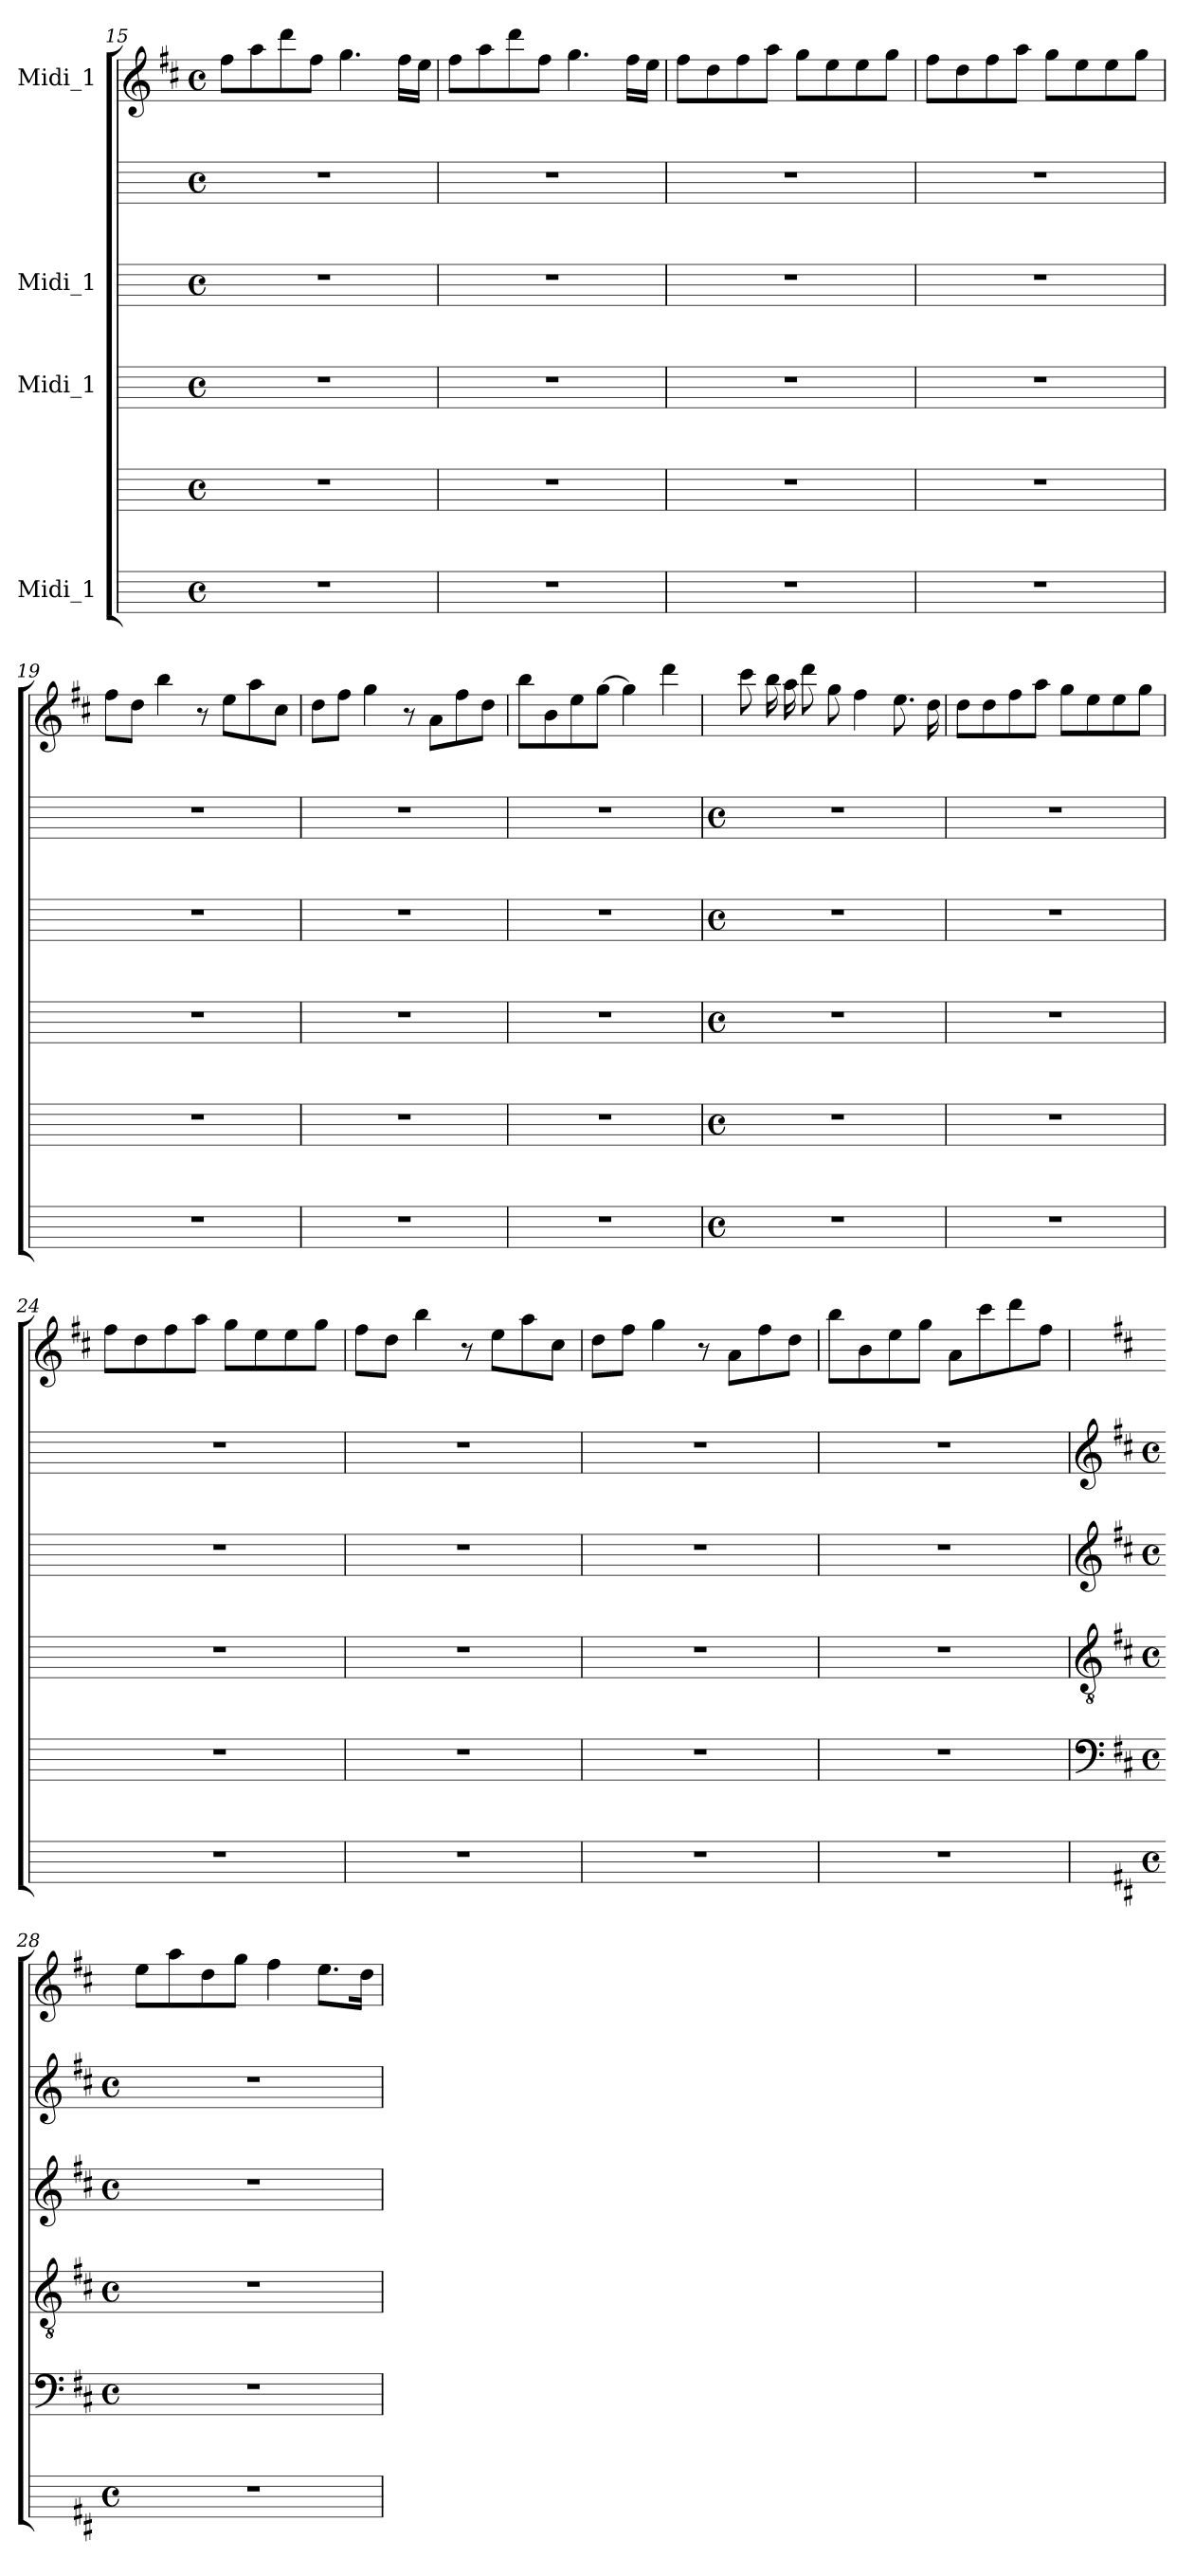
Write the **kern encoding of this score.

**kern	**kern	**kern	**kern	**kern	**kern
*part4	*part4	*part3	*part2	*part2	*part1
*staff6	*staff5	*staff4	*staff3	*staff2	*staff1
*I"Midi_1	*	*I"Midi_1	*I"Midi_1	*	*I"Midi_1
!!LO:LB:g=z
*	*	*	*	*	*clefG2
*	*	*	*	*	*k[f#c#]
*	*	*	*	*	*D:
*M4/4	*M4/4	*M4/4	*M4/4	*M4/4	*M4/4
*met(c)	*met(c)	*met(c)	*met(c)	*met(c)	*met(c)
=15	=15	=15	=15	=15	=15
1r	1r	1r	1r	1r	8ff#L
.	.	.	.	.	8aa
.	.	.	.	.	8ddd
.	.	.	.	.	8ff#J
.	.	.	.	.	4.gg
.	.	.	.	.	16ff#LL
.	.	.	.	.	16eeJJ
=16	=16	=16	=16	=16	=16
1r	1r	1r	1r	1r	8ff#L
.	.	.	.	.	8aa
.	.	.	.	.	8ddd
.	.	.	.	.	8ff#J
.	.	.	.	.	4.gg
.	.	.	.	.	16ff#LL
.	.	.	.	.	16eeJJ
=17	=17	=17	=17	=17	=17
1r	1r	1r	1r	1r	8ff#L
.	.	.	.	.	8dd
.	.	.	.	.	8ff#
.	.	.	.	.	8aaJ
.	.	.	.	.	8ggL
.	.	.	.	.	8ee
.	.	.	.	.	8ee
.	.	.	.	.	8ggJ
=18	=18	=18	=18	=18	=18
1r	1r	1r	1r	1r	8ff#L
.	.	.	.	.	8dd
.	.	.	.	.	8ff#
.	.	.	.	.	8aaJ
.	.	.	.	.	8ggL
.	.	.	.	.	8ee
.	.	.	.	.	8ee
.	.	.	.	.	8ggJ
=19	=19	=19	=19	=19	=19
1r	1r	1r	1r	1r	8ff#L
.	.	.	.	.	8ddJ
.	.	.	.	.	4bb
.	.	.	.	.	8r
.	.	.	.	.	8eeL
.	.	.	.	.	8aa
.	.	.	.	.	8cc#J
=20	=20	=20	=20	=20	=20
1r	1r	1r	1r	1r	8ddL
.	.	.	.	.	8ff#J
.	.	.	.	.	4gg
.	.	.	.	.	8r
.	.	.	.	.	8aL
.	.	.	.	.	8ff#
.	.	.	.	.	8ddJ
=21	=21	=21	=21	=21	=21
1r	1r	1r	1r	1r	8bbL
.	.	.	.	.	8b
.	.	.	.	.	8ee
.	.	.	.	.	[8ggJ
.	.	.	.	.	4gg]
.	.	.	.	.	4ddd
!!LO:LB:g=z
=22	=22	=22	=22	=22	=22
*M4/4	*M4/4	*M4/4	*M4/4	*M4/4	*
*met(c)	*met(c)	*met(c)	*met(c)	*met(c)	*
1r	1r	1r	1r	1r	8ccc#L
.	.	.	.	.	16bbL
.	.	.	.	.	16aa
.	.	.	.	.	8ddd
.	.	.	.	.	8ggJ
.	.	.	.	.	4ff#
.	.	.	.	.	8.eeL
.	.	.	.	.	16ddJ
=23	=23	=23	=23	=23	=23
1r	1r	1r	1r	1r	8ddL
.	.	.	.	.	8dd
.	.	.	.	.	8ff#
.	.	.	.	.	8aaJ
.	.	.	.	.	8ggL
.	.	.	.	.	8ee
.	.	.	.	.	8ee
.	.	.	.	.	8ggJ
=24	=24	=24	=24	=24	=24
1r	1r	1r	1r	1r	8ff#L
.	.	.	.	.	8dd
.	.	.	.	.	8ff#
.	.	.	.	.	8aaJ
.	.	.	.	.	8ggL
.	.	.	.	.	8ee
.	.	.	.	.	8ee
.	.	.	.	.	8ggJ
=25	=25	=25	=25	=25	=25
1r	1r	1r	1r	1r	8ff#L
.	.	.	.	.	8ddJ
.	.	.	.	.	4bb
.	.	.	.	.	8r
.	.	.	.	.	8eeL
.	.	.	.	.	8aa
.	.	.	.	.	8cc#J
=26	=26	=26	=26	=26	=26
1r	1r	1r	1r	1r	8ddL
.	.	.	.	.	8ff#J
.	.	.	.	.	4gg
.	.	.	.	.	8r
.	.	.	.	.	8aL
.	.	.	.	.	8ff#
.	.	.	.	.	8ddJ
=27	=27	=27	=27	=27	=27
1r	1r	1r	1r	1r	8bbL
.	.	.	.	.	8b
.	.	.	.	.	8ee
.	.	.	.	.	8ggJ
.	.	.	.	.	8aL
.	.	.	.	.	8ccc#
.	.	.	.	.	8ddd
.	.	.	.	.	8ff#J
!!LO:LB:g=z
=28	=28	=28	=28	=28	=28
*	*clefF4	*clefGv2	*clefG2	*clefG2	*
*k[f#c#]	*k[f#c#]	*k[f#c#]	*k[f#c#]	*k[f#c#]	*
*D:	*D:	*D:	*D:	*D:	*
*M4/4	*M4/4	*M4/4	*M4/4	*M4/4	*
*met(c)	*met(c)	*met(c)	*met(c)	*met(c)	*
1r	1r	1r	1r	1r	8eeL
.	.	.	.	.	8aa
.	.	.	.	.	8dd
.	.	.	.	.	8ggJ
.	.	.	.	.	4ff#
.	.	.	.	.	8.eeL
.	.	.	.	.	16ddJ
=	=	=	=	=	=
*-	*-	*-	*-	*-	*-
